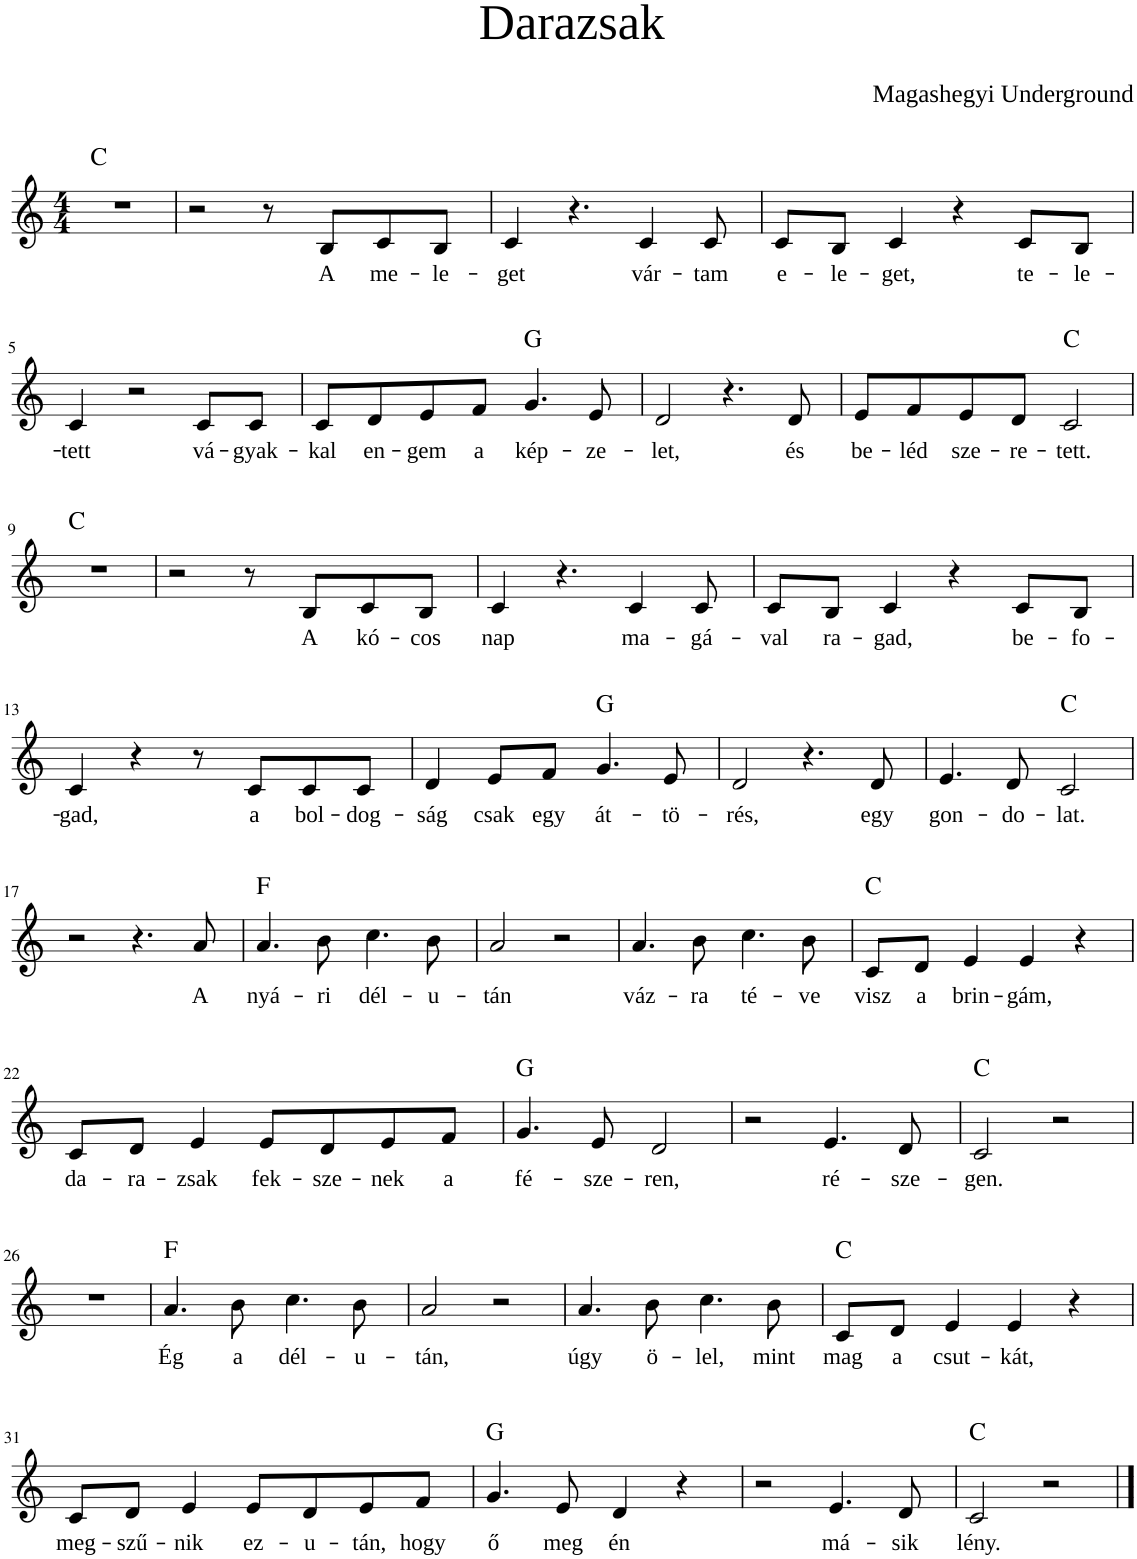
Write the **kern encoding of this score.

**kern	**text	**harte
*part1	*part1	*part1
*staff1	*staff1	*
*I"Piano	*	*
*I'Pno	*	*
*clefG2	*	*
*k[]	*	*
*M4/4	*	*
=1	=1	=1
1r	.	C:maj
=2	=2	=2
2r	.	.
8r	.	.
!	!LO:LY:b	!
8B/L	A	.
!	!LO:LY:b	!
8c/	me-	.
!	!LO:LY:b	!
8B/J	-le-	.
=3	=3	=3
!	!LO:LY:b	!
4c/	-get	.
4.r	.	.
!	!LO:LY:b	!
4c/	vár-	.
!	!LO:LY:b	!
8c/	-tam	.
=4	=4	=4
!	!LO:LY:b	!
8c/L	e-	.
!	!LO:LY:b	!
8B/J	-le-	.
!	!LO:LY:b	!
4c/	-get,	.
4r	.	.
!	!LO:LY:b	!
8c/L	te-	.
!	!LO:LY:b	!
8B/J	-le-	.
!!LO:LB:g=z
=5	=5	=5
!	!LO:LY:b	!
4c/	-tett	.
2r	.	.
!	!LO:LY:b	!
8c/L	vá-	.
!	!LO:LY:b	!
8c/J	-gyak-	.
=6	=6	=6
!	!LO:LY:b	!
8c/L	-kal	.
!	!LO:LY:b	!
8d/	en-	.
!	!LO:LY:b	!
8e/	-gem	.
!	!LO:LY:b	!
8f/J	a	.
!	!LO:LY:b	!
4.g/	kép-	G:maj
!	!LO:LY:b	!
8e/	-ze-	.
=7	=7	=7
!	!LO:LY:b	!
2d/	-let,	.
4.r	.	.
!	!LO:LY:b	!
8d/	és	.
=8	=8	=8
!	!LO:LY:b	!
8e/L	be-	.
!	!LO:LY:b	!
8f/	-léd	.
!	!LO:LY:b	!
8e/	sze-	.
!	!LO:LY:b	!
8d/J	-re-	.
!	!LO:LY:b	!
2c/	-tett.	C:maj
!!LO:LB:g=z
=9	=9	=9
1r	.	C:maj
=10	=10	=10
2r	.	.
8r	.	.
!	!LO:LY:b	!
8B/L	A	.
!	!LO:LY:b	!
8c/	kó-	.
!	!LO:LY:b	!
8B/J	-cos	.
=11	=11	=11
!	!LO:LY:b	!
4c/	nap	.
4.r	.	.
!	!LO:LY:b	!
4c/	ma-	.
!	!LO:LY:b	!
8c/	-gá-	.
=12	=12	=12
!	!LO:LY:b	!
8c/L	-val	.
!	!LO:LY:b	!
8B/J	ra-	.
!	!LO:LY:b	!
4c/	-gad,	.
4r	.	.
!	!LO:LY:b	!
8c/L	be-	.
!	!LO:LY:b	!
8B/J	-fo-	.
!!LO:LB:g=z
=13	=13	=13
!	!LO:LY:b	!
4c/	-gad,	.
4r	.	.
8r	.	.
!	!LO:LY:b	!
8c/L	a	.
!	!LO:LY:b	!
8c/	bol-	.
!	!LO:LY:b	!
8c/J	-dog-	.
=14	=14	=14
!	!LO:LY:b	!
4d/	-ság	.
!	!LO:LY:b	!
8e/L	csak	.
!	!LO:LY:b	!
8f/J	egy	.
!	!LO:LY:b	!
4.g/	át-	G:maj
!	!LO:LY:b	!
8e/	-tö-	.
=15	=15	=15
!	!LO:LY:b	!
2d/	-rés,	.
4.r	.	.
!	!LO:LY:b	!
8d/	egy	.
=16	=16	=16
!	!LO:LY:b	!
4.e/	gon-	.
!	!LO:LY:b	!
8d/	-do-	.
!	!LO:LY:b	!
2c/	-lat.	C:maj
!!LO:LB:g=z
=17	=17	=17
2r	.	.
4.r	.	.
!	!LO:LY:b	!
8a/	A	.
=18	=18	=18
!	!LO:LY:b	!
4.a/	nyá-	F:maj
!	!LO:LY:b	!
8b\	-ri	.
!	!LO:LY:b	!
4.cc\	dél-	.
!	!LO:LY:b	!
8b\	-u-	.
=19	=19	=19
!	!LO:LY:b	!
2a/	-tán	.
2r	.	.
=20	=20	=20
!	!LO:LY:b	!
4.a/	váz-	.
!	!LO:LY:b	!
8b\	-ra	.
!	!LO:LY:b	!
4.cc\	té-	.
!	!LO:LY:b	!
8b\	-ve	.
=21	=21	=21
!	!LO:LY:b	!
8c/L	visz	C:maj
!	!LO:LY:b	!
8d/J	a	.
!	!LO:LY:b	!
4e/	brin-	.
!	!LO:LY:b	!
4e/	-gám,	.
4r	.	.
!!LO:LB:g=z
=22	=22	=22
!	!LO:LY:b	!
8c/L	da-	.
!	!LO:LY:b	!
8d/J	-ra-	.
!	!LO:LY:b	!
4e/	-zsak	.
!	!LO:LY:b	!
8e/L	fek-	.
!	!LO:LY:b	!
8d/	-sze-	.
!	!LO:LY:b	!
8e/	-nek	.
!	!LO:LY:b	!
8f/J	a	.
=23	=23	=23
!	!LO:LY:b	!
4.g/	fé-	G:maj
!	!LO:LY:b	!
8e/	-sze-	.
!	!LO:LY:b	!
2d/	-ren,	.
=24	=24	=24
2r	.	.
!	!LO:LY:b	!
4.e/	ré-	.
!	!LO:LY:b	!
8d/	-sze-	.
=25	=25	=25
!	!LO:LY:b	!
2c/	-gen.	C:maj
2r	.	.
!!LO:LB:g=z
=26	=26	=26
1r	.	.
=27	=27	=27
!	!LO:LY:b	!
4.a/	Ég	F:maj
!	!LO:LY:b	!
8b\	a	.
!	!LO:LY:b	!
4.cc\	dél-	.
!	!LO:LY:b	!
8b\	-u-	.
=28	=28	=28
!	!LO:LY:b	!
2a/	-tán,	.
2r	.	.
=29	=29	=29
!	!LO:LY:b	!
4.a/	-úgy	.
!	!LO:LY:b	!
8b\	ö-	.
!	!LO:LY:b	!
4.cc\	-lel,	.
!	!LO:LY:b	!
8b\	mint	.
=30	=30	=30
!	!LO:LY:b	!
8c/L	mag	C:maj
!	!LO:LY:b	!
8d/J	a	.
!	!LO:LY:b	!
4e/	csut-	.
!	!LO:LY:b	!
4e/	-kát,	.
4r	.	.
!!LO:LB:g=z
=31	=31	=31
!	!LO:LY:b	!
8c/L	meg-	.
!	!LO:LY:b	!
8d/J	-szű-	.
!	!LO:LY:b	!
4e/	-nik	.
!	!LO:LY:b	!
8e/L	ez-	.
!	!LO:LY:b	!
8d/	-u-	.
!	!LO:LY:b	!
8e/	-tán,	.
!	!LO:LY:b	!
8f/J	hogy	.
=32	=32	=32
!	!LO:LY:b	!
4.g/	ő	G:maj
!	!LO:LY:b	!
8e/	meg	.
!	!LO:LY:b	!
4d/	én	.
4r	.	.
=33	=33	=33
2r	.	.
!	!LO:LY:b	!
4.e/	má-	.
!	!LO:LY:b	!
8d/	-sik	.
=34	=34	=34
!	!LO:LY:b	!
2c/	lény.	C:maj
2r	.	.
==	==	==
*-	*-	*-
